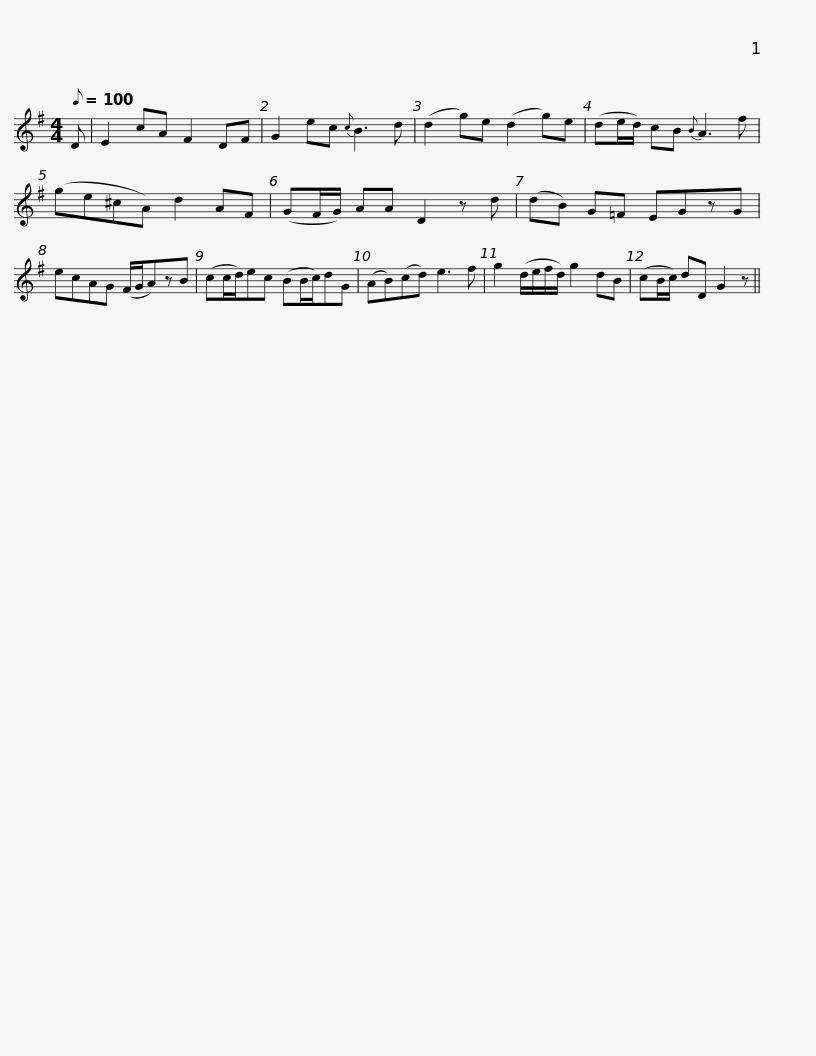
X:1
L:1/8
Q:1/8=100
M:4/4
I:linebreak $
K:G
V:1 treble
V:1
 D | E2 cA F2 DF | G2 ec{c} B3 d | (d2 g)e (d2 g)e | (de/d/) cB{B} A3 f |$ %5
 (ge^cA) d2 AF | (GF/G/) AA D2 z d | (dB) G=F EGzG | ecAG (F/G/A)zB |$ (cc/d/)ec (BB/c/)dG | %10
 (AB)(cd) e3 f | g2 (d/e/f/d/) g2 dB | (cB/c/) dD G2 z || %13
